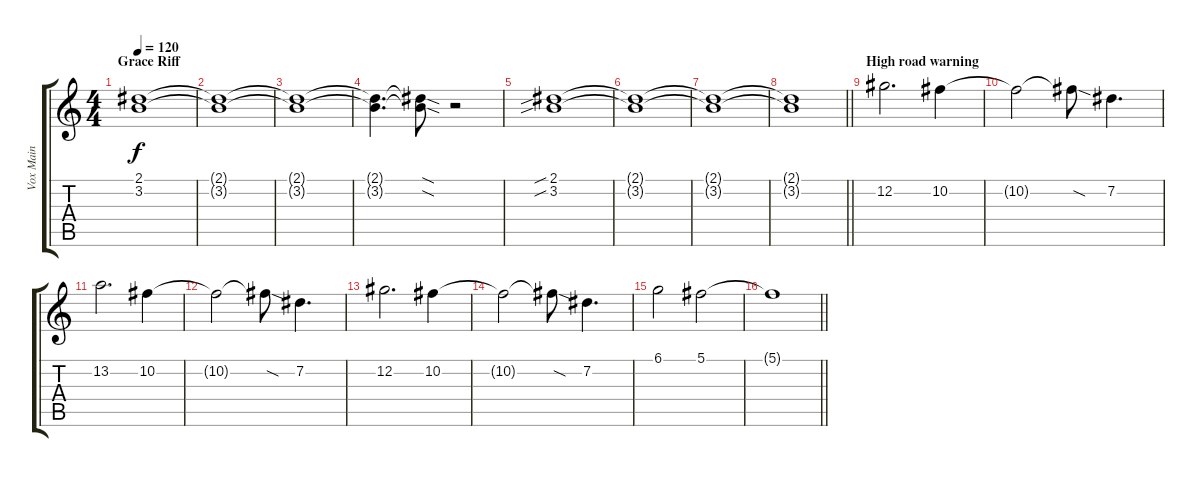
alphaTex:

\track ("Vox Main" "Vox Main") {instrument electricbasspick}
\staff {score tabs}
\tuning (Db4 Ab3 E3 B2 Gb2 B1) {hide}
\ts (4 4)
\section ("" "Grace Riff")
\tempo 120
\clef g2
\ks c
(2.1 3.2).1{dy f} |
(2.1{t} 3.2{t}).1 |
(2.1{t} 3.2{t}).1 |
(2.1{t} 3.2{t}).4{d} (2.1{sod t} 3.2{sod t}).8 r.2 |
(2.1{sib} 3.2{sib}).1 |
(2.1{t} 3.2{t}).1 |
(2.1{t} 3.2{t}).1 |
\barLineRight lightlight
(2.1{t} 3.2{t}).1 |
\section ("" "High road warning")
12.2.2{d} 10.2.4 |
10.2{t}.2 10.2{sod t}.8 7.2.4{d} |
13.2.2{d} 10.2.4 |
10.2{t}.2 10.2{sod t}.8 7.2.4{d} |
12.2.2{d} 10.2.4 |
10.2{t}.2 10.2{sod t}.8 7.2.4{d} |
6.1.2 5.1.2 |
\barLineRight lightlight
5.1{t}.1
